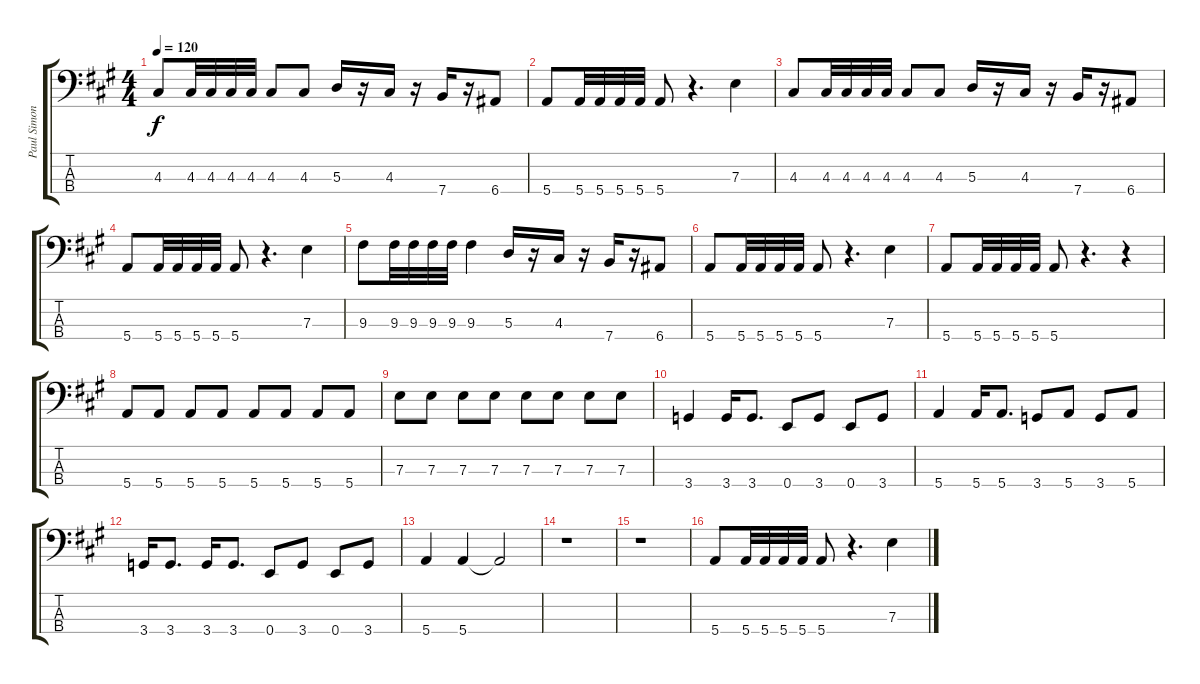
\track ("Paul Simonon - Bass Guitar" "Paul Simon") {instrument electricbassfinger}
\staff {score tabs}
\tuning (G2 D2 A1 E1) {hide}
\ts (4 4)
\tempo 120
\clef f4
\ks a
4.3.8{dy f} 4.3.32 4.3.32 4.3.32 4.3.32 4.3.8 4.3.8 5.3.16 r.16 4.3.16 r.16 7.4.16 r.16 6.4.8 |
5.4.8 5.4.32 5.4.32 5.4.32 5.4.32 5.4.8 r.4{d} 7.3.4 |
4.3.8 4.3.32 4.3.32 4.3.32 4.3.32 4.3.8 4.3.8 5.3.16 r.16 4.3.16 r.16 7.4.16 r.16 6.4.8 |
5.4.8 5.4.32 5.4.32 5.4.32 5.4.32 5.4.8 r.4{d} 7.3.4 |
9.3.8 9.3.32 9.3.32 9.3.32 9.3.32 9.3.4 5.3.16 r.16 4.3.16 r.16 7.4.16 r.16 6.4.8 |
5.4.8 5.4.32 5.4.32 5.4.32 5.4.32 5.4.8 r.4{d} 7.3.4 |
5.4.8 5.4.32 5.4.32 5.4.32 5.4.32 5.4.8 r.4{d} r.4 |
5.4.8 5.4.8 5.4.8 5.4.8 5.4.8 5.4.8 5.4.8 5.4.8 |
7.3.8 7.3.8 7.3.8 7.3.8 7.3.8 7.3.8 7.3.8 7.3.8 |
3.4.4 3.4.16 3.4.8{d} 0.4.8 3.4.8 0.4.8 3.4.8 |
5.4.4 5.4.16 5.4.8{d} 3.4.8 5.4.8 3.4.8 5.4.8 |
3.4.16 3.4.8{d} 3.4.16 3.4.8{d} 0.4.8 3.4.8 0.4.8 3.4.8 |
5.4.4 5.4.4 5.4{t}.2 |
r.1 |
r.1 |
5.4.8 5.4.32 5.4.32 5.4.32 5.4.32 5.4.8 r.4{d} 7.3.4
